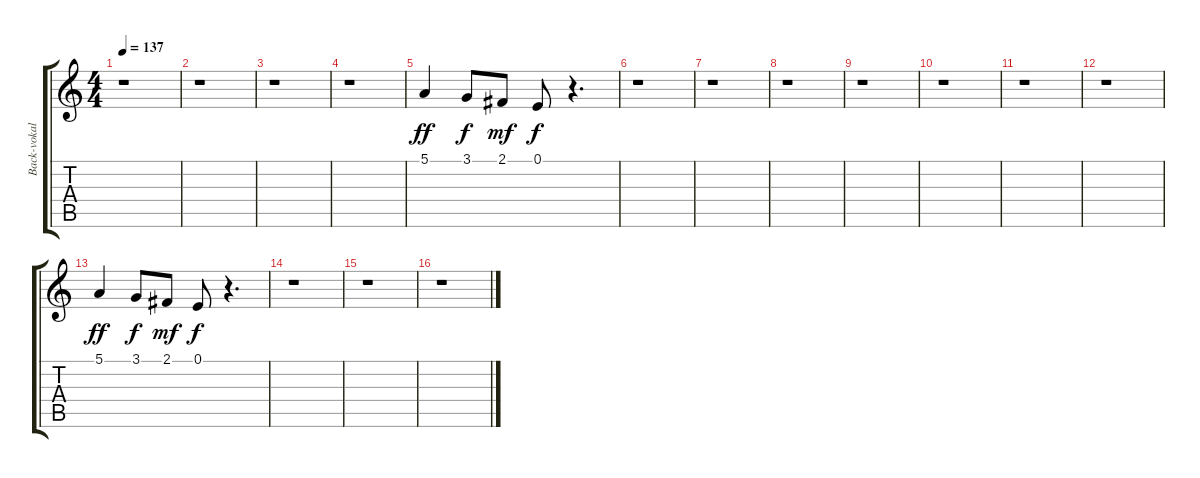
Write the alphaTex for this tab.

\track ("Back-vokal" "Back-vokal") {instrument lead3calliope}
\staff {score tabs}
\tuning (E4 B3 G3 D3 A2 E2) {hide}
\ts (4 4)
\tempo 137
\clef g2
\ks c
r.1{dy ff} |
r.1 |
r.1 |
r.1 |
5.1.4 3.1.8{dy f} 2.1.8{dy mf} 0.1.8{dy f} r.4{d} |
r.1 |
r.1 |
r.1 |
r.1 |
r.1 |
r.1 |
r.1 |
5.1.4{dy ff} 3.1.8{dy f} 2.1.8{dy mf} 0.1.8{dy f} r.4{d} |
r.1 |
r.1 |
r.1
